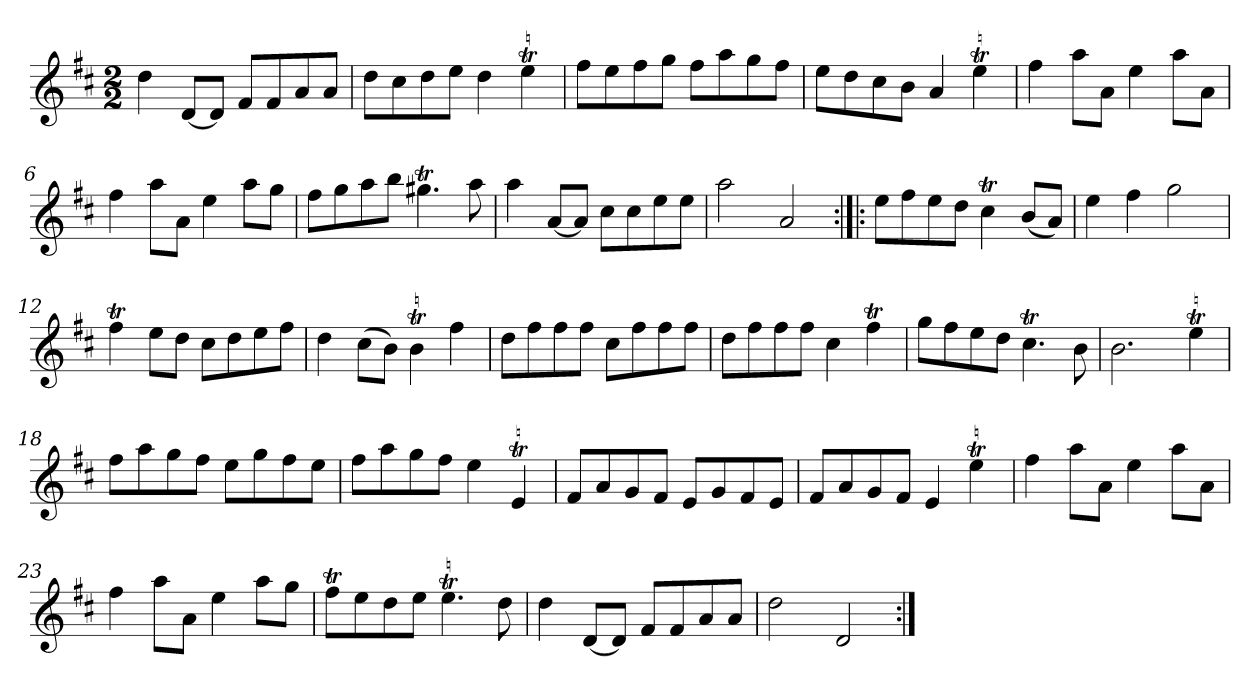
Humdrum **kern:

**kern
*part1
*staff1
*clefG2
*k[f#c#]
*D:
*M2/2
*MM132
=1
4dd
[8d/L
8d/J]
8f#/L
8f#/
8a/
8a/J
=2
8dd\L
8cc#\
8dd\
8ee\J
4dd
4eet
=3
8ff#\L
8ee\
8ff#\
8gg\J
8ff#\L
8aa\
8gg\
8ff#\J
=4
8ee\L
8dd\
8cc#\
8b\J
4a
4eet
=5
4ff#
8aa\L
8a\J
4ee
8aa\L
8a\J
=6
4ff#
8aa\L
8a\J
4ee
8aa\L
8gg\J
=7
8ff#\L
8gg\
8aa\
8bb\J
4.gg#Xt
8aa
=8
4aa
[8a/L
8a/J]
8cc#\L
8cc#\
8ee\
8ee\J
=9
2aa
2a
=10:|!|:
8ee\L
8ff#\
8ee\
8dd\J
4cc#t
(8b/L
8a/J)
=11
4ee
4ff#
2gg
=12
4ff#t
8ee\L
8dd\J
8cc#\L
8dd\
8ee\
8ff#\J
=13
4dd
(8cc#\L
8b\J)
4bt
4ff#
=14
8dd\L
8ff#\
8ff#\
8ff#\J
8cc#\L
8ff#\
8ff#\
8ff#\J
=15
8dd\L
8ff#\
8ff#\
8ff#\J
4cc#
4ff#t
=16
8gg\L
8ff#\
8ee\
8dd\J
4.cc#t
8b
=17
2.b
4eet
=18
8ff#\L
8aa\
8gg\
8ff#\J
8ee\L
8gg\
8ff#\
8ee\J
=19
8ff#\L
8aa\
8gg\
8ff#\J
4ee
4et
=20
8f#/L
8a/
8g/
8f#/J
8e/L
8g/
8f#/
8e/J
=21
8f#/L
8a/
8g/
8f#/J
4e
4eet
=22
4ff#
8aa\L
8a\J
4ee
8aa\L
8a\J
=23
4ff#
8aa\L
8a\J
4ee
8aa\L
8gg\J
=24
8ff#t\L
8ee\
8dd\
8ee\J
4.eet
8dd
=25
4dd
[8d/L
8d/J]
8f#/L
8f#/
8a/
8a/J
=26
2dd
2d
=:|!
*-
